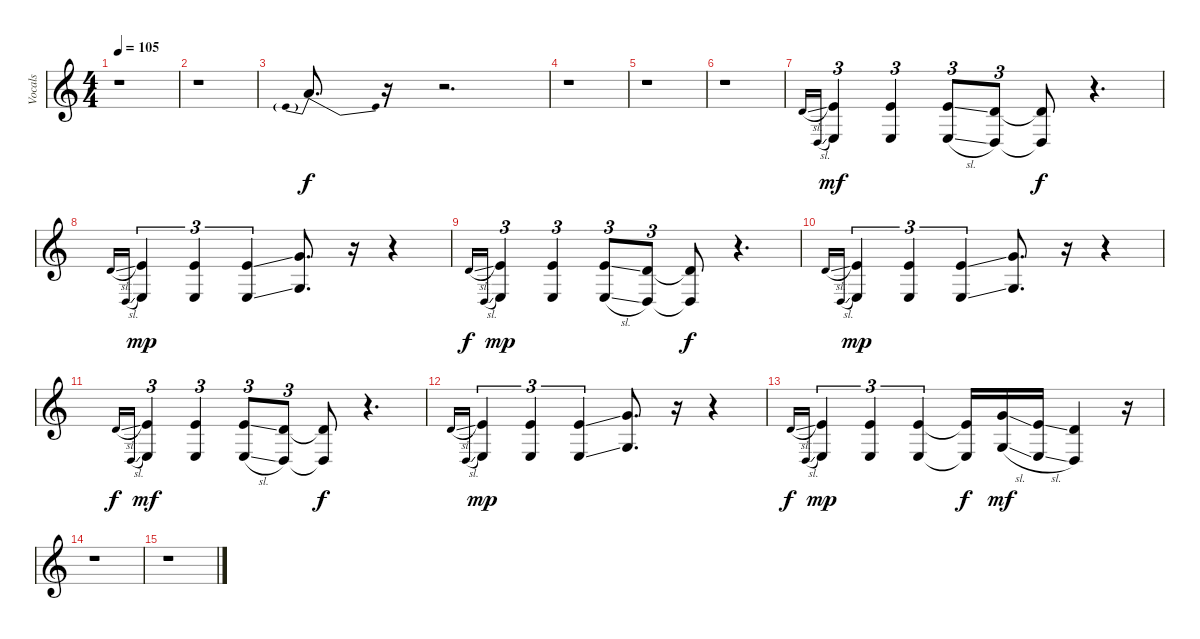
\track ("Vocals" "Vocals") {instrument tenorsax}
\staff {score}
\tuning (E4 B3 G3 D3 A2 E2) {hide}
\ts (4 4)
\tempo 105
\clef g2
\ks c
r.1{dy f} |
r.1 |
5.2{be (prebendrelease 0 10 60 0)}.8{d} r.16 r.2{d} |
r.1 |
r.1 |
r.1 |
7.3{sl}.16{gr onbeat} 5.5{sl}.16{gr onbeat} (9.3 7.5).4{tu (3 2) dy mf} (9.3 7.5).4{tu (3 2)} (9.3{sl} 7.5{sl}).8{tu (3 2)} (7.3 5.5).8{tu (3 2)} (7.3{t} 5.5{t}).8{dy f} r.4{d} |
7.3{sl}.16{gr onbeat} 5.5{sl}.16{gr onbeat} (9.3 7.5).4{tu (3 2) dy mp} (9.3 7.5).4{tu (3 2)} (9.3{ss} 7.5{ss}).4{tu (3 2)} (12.3 10.5).8{d} r.16 r.4 |
7.3{sl}.16{gr onbeat dy f} 5.5{sl}.16{gr onbeat} (9.3 7.5).4{tu (3 2) dy mp} (9.3 7.5).4{tu (3 2)} (9.3{sl} 7.5{sl}).8{tu (3 2)} (7.3 5.5).8{tu (3 2)} (7.3{t} 5.5{t}).8{dy f} r.4{d} |
7.3{sl}.16{gr onbeat} 5.5{sl}.16{gr onbeat} (9.3 7.5).4{tu (3 2) dy mp} (9.3 7.5).4{tu (3 2)} (9.3{ss} 7.5{ss}).4{tu (3 2)} (12.3 10.5).8{d} r.16 r.4 |
7.3{sl}.16{gr onbeat dy f} 5.5{sl}.16{gr onbeat} (9.3 7.5).4{tu (3 2) dy mf} (9.3 7.5).4{tu (3 2)} (9.3{sl} 7.5{sl}).8{tu (3 2)} (7.3 5.5).8{tu (3 2)} (7.3{t} 5.5{t}).8{dy f} r.4{d} |
7.3{sl}.16{gr onbeat} 5.5{sl}.16{gr onbeat} (9.3 7.5).4{tu (3 2) dy mp} (9.3 7.5).4{tu (3 2)} (9.3{ss} 7.5{ss}).4{tu (3 2)} (12.3 10.5).8{d} r.16 r.4 |
7.3{sl}.16{gr onbeat dy f} 5.5{sl}.16{gr onbeat} (9.3 7.5).4{tu (3 2) dy mp} (9.3 7.5).4{tu (3 2)} (9.3 7.5).4{tu (3 2)} (9.3{t} 7.5{t}).16{dy f} (12.3{sl} 10.5{sl}).16{dy mf} (9.3{sl} 7.5{sl}).16 (7.3 5.5).4 r.16 |
r.1 |
r.1
